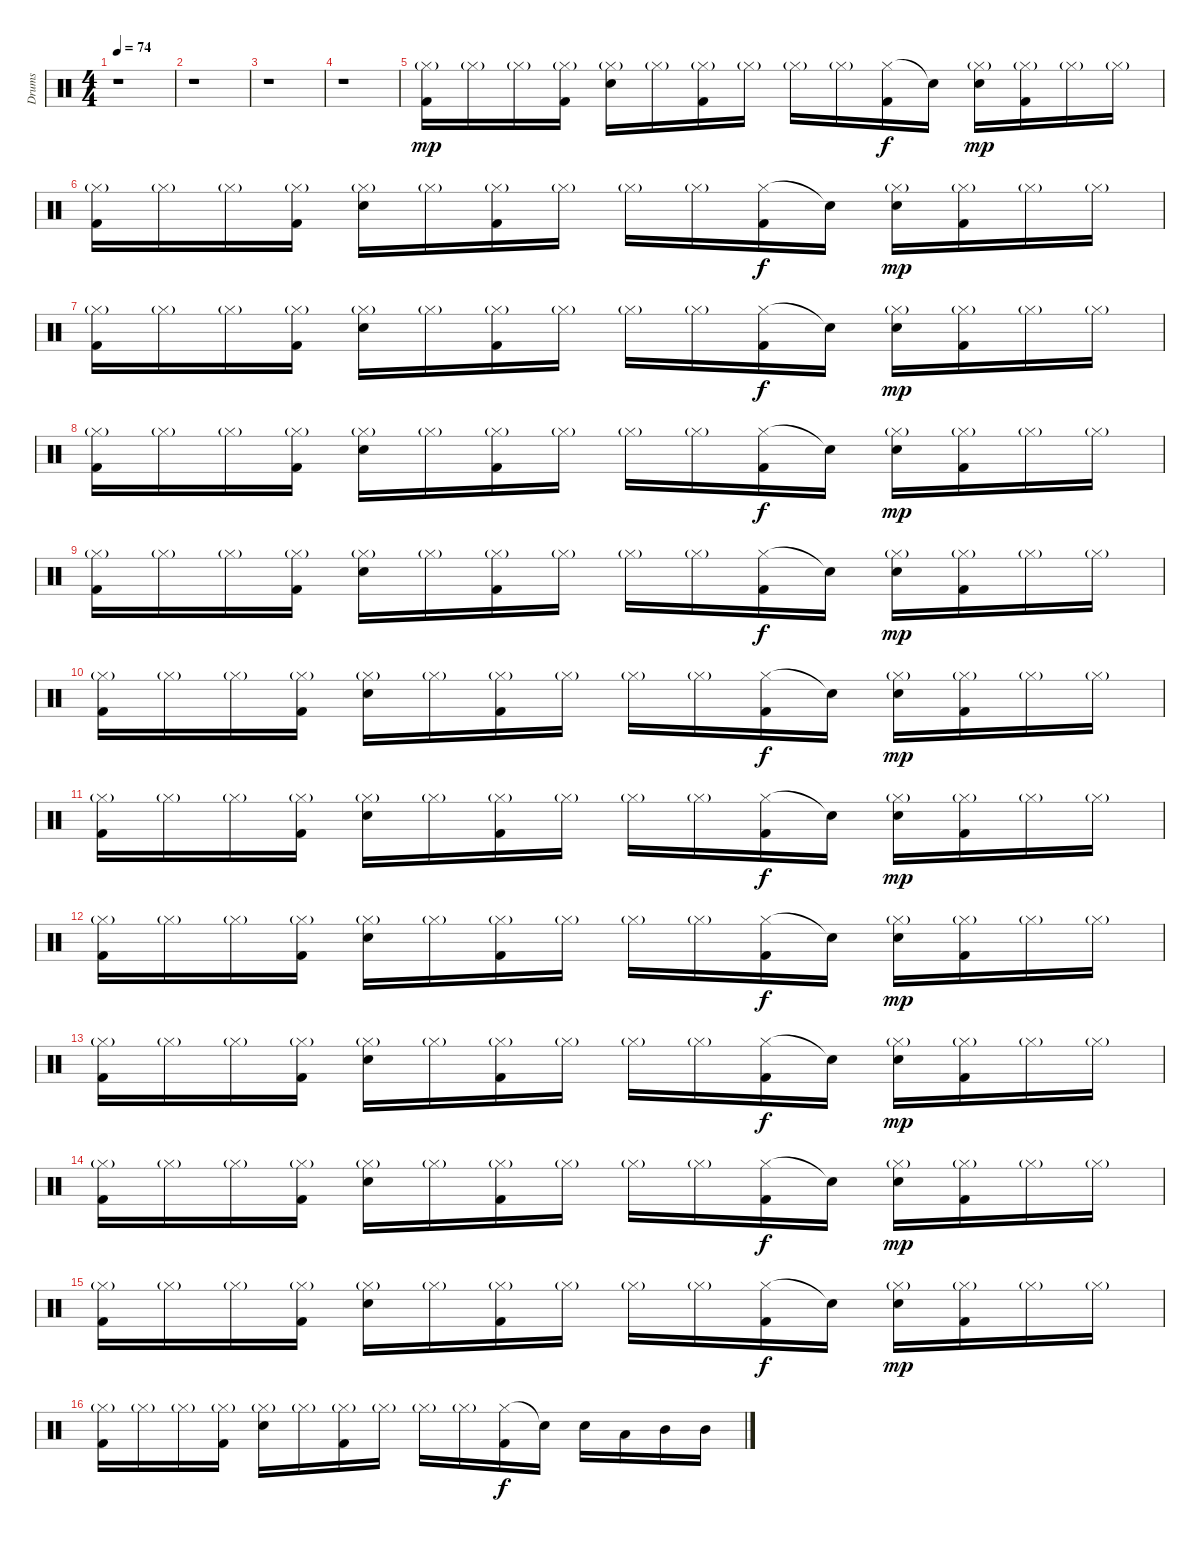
\track ("Drums" "Drums") {instrument percussion}
\staff {score}
\articulation defaults
\ts (4 4)
\tempo 74
\clef neutral
\ks c
r.1{dy mp} |
r.1 |
r.1 |
r.1 |
("Hi-Hat (closed)"{g} "Kick (hit) 2").16 "Hi-Hat (closed)"{g}.16 "Hi-Hat (closed)"{g}.16 ("Hi-Hat (closed)"{g} "Kick (hit) 2").16 ("Hi-Hat (closed)"{g} "Electric Snare (hit)").16 "Hi-Hat (closed)"{g}.16 ("Hi-Hat (closed)"{g} "Kick (hit) 2").16 "Hi-Hat (closed)"{g}.16 "Hi-Hat (closed)"{g}.16 "Hi-Hat (closed)"{g}.16 ("Hi-Hat (closed)" "Kick (hit) 2").16{dy f} "Snare (hit)"{t}.16 ("Hi-Hat (closed)"{g} "Electric Snare (hit)").16{dy mp} ("Hi-Hat (closed)"{g} "Kick (hit) 2").16 "Hi-Hat (closed)"{g}.16 "Hi-Hat (closed)"{g}.16 |
("Hi-Hat (closed)"{g} "Kick (hit) 2").16 "Hi-Hat (closed)"{g}.16 "Hi-Hat (closed)"{g}.16 ("Hi-Hat (closed)"{g} "Kick (hit) 2").16 ("Hi-Hat (closed)"{g} "Electric Snare (hit)").16 "Hi-Hat (closed)"{g}.16 ("Hi-Hat (closed)"{g} "Kick (hit) 2").16 "Hi-Hat (closed)"{g}.16 "Hi-Hat (closed)"{g}.16 "Hi-Hat (closed)"{g}.16 ("Hi-Hat (closed)" "Kick (hit) 2").16{dy f} "Snare (hit)"{t}.16 ("Hi-Hat (closed)"{g} "Electric Snare (hit)").16{dy mp} ("Hi-Hat (closed)"{g} "Kick (hit) 2").16 "Hi-Hat (closed)"{g}.16 "Hi-Hat (closed)"{g}.16 |
("Hi-Hat (closed)"{g} "Kick (hit) 2").16 "Hi-Hat (closed)"{g}.16 "Hi-Hat (closed)"{g}.16 ("Hi-Hat (closed)"{g} "Kick (hit) 2").16 ("Hi-Hat (closed)"{g} "Electric Snare (hit)").16 "Hi-Hat (closed)"{g}.16 ("Hi-Hat (closed)"{g} "Kick (hit) 2").16 "Hi-Hat (closed)"{g}.16 "Hi-Hat (closed)"{g}.16 "Hi-Hat (closed)"{g}.16 ("Hi-Hat (closed)" "Kick (hit) 2").16{dy f} "Snare (hit)"{t}.16 ("Hi-Hat (closed)"{g} "Electric Snare (hit)").16{dy mp} ("Hi-Hat (closed)"{g} "Kick (hit) 2").16 "Hi-Hat (closed)"{g}.16 "Hi-Hat (closed)"{g}.16 |
("Hi-Hat (closed)"{g} "Kick (hit) 2").16 "Hi-Hat (closed)"{g}.16 "Hi-Hat (closed)"{g}.16 ("Hi-Hat (closed)"{g} "Kick (hit) 2").16 ("Hi-Hat (closed)"{g} "Electric Snare (hit)").16 "Hi-Hat (closed)"{g}.16 ("Hi-Hat (closed)"{g} "Kick (hit) 2").16 "Hi-Hat (closed)"{g}.16 "Hi-Hat (closed)"{g}.16 "Hi-Hat (closed)"{g}.16 ("Hi-Hat (closed)" "Kick (hit) 2").16{dy f} "Snare (hit)"{t}.16 ("Hi-Hat (closed)"{g} "Electric Snare (hit)").16{dy mp} ("Hi-Hat (closed)"{g} "Kick (hit) 2").16 "Hi-Hat (closed)"{g}.16 "Hi-Hat (closed)"{g}.16 |
("Hi-Hat (closed)"{g} "Kick (hit) 2").16 "Hi-Hat (closed)"{g}.16 "Hi-Hat (closed)"{g}.16 ("Hi-Hat (closed)"{g} "Kick (hit) 2").16 ("Hi-Hat (closed)"{g} "Electric Snare (hit)").16 "Hi-Hat (closed)"{g}.16 ("Hi-Hat (closed)"{g} "Kick (hit) 2").16 "Hi-Hat (closed)"{g}.16 "Hi-Hat (closed)"{g}.16 "Hi-Hat (closed)"{g}.16 ("Hi-Hat (closed)" "Kick (hit) 2").16{dy f} "Snare (hit)"{t}.16 ("Hi-Hat (closed)"{g} "Electric Snare (hit)").16{dy mp} ("Hi-Hat (closed)"{g} "Kick (hit) 2").16 "Hi-Hat (closed)"{g}.16 "Hi-Hat (closed)"{g}.16 |
("Hi-Hat (closed)"{g} "Kick (hit) 2").16 "Hi-Hat (closed)"{g}.16 "Hi-Hat (closed)"{g}.16 ("Hi-Hat (closed)"{g} "Kick (hit) 2").16 ("Hi-Hat (closed)"{g} "Electric Snare (hit)").16 "Hi-Hat (closed)"{g}.16 ("Hi-Hat (closed)"{g} "Kick (hit) 2").16 "Hi-Hat (closed)"{g}.16 "Hi-Hat (closed)"{g}.16 "Hi-Hat (closed)"{g}.16 ("Hi-Hat (closed)" "Kick (hit) 2").16{dy f} "Snare (hit)"{t}.16 ("Hi-Hat (closed)"{g} "Electric Snare (hit)").16{dy mp} ("Hi-Hat (closed)"{g} "Kick (hit) 2").16 "Hi-Hat (closed)"{g}.16 "Hi-Hat (closed)"{g}.16 |
("Hi-Hat (closed)"{g} "Kick (hit) 2").16 "Hi-Hat (closed)"{g}.16 "Hi-Hat (closed)"{g}.16 ("Hi-Hat (closed)"{g} "Kick (hit) 2").16 ("Hi-Hat (closed)"{g} "Electric Snare (hit)").16 "Hi-Hat (closed)"{g}.16 ("Hi-Hat (closed)"{g} "Kick (hit) 2").16 "Hi-Hat (closed)"{g}.16 "Hi-Hat (closed)"{g}.16 "Hi-Hat (closed)"{g}.16 ("Hi-Hat (closed)" "Kick (hit) 2").16{dy f} "Snare (hit)"{t}.16 ("Hi-Hat (closed)"{g} "Electric Snare (hit)").16{dy mp} ("Hi-Hat (closed)"{g} "Kick (hit) 2").16 "Hi-Hat (closed)"{g}.16 "Hi-Hat (closed)"{g}.16 |
("Hi-Hat (closed)"{g} "Kick (hit) 2").16 "Hi-Hat (closed)"{g}.16 "Hi-Hat (closed)"{g}.16 ("Hi-Hat (closed)"{g} "Kick (hit) 2").16 ("Hi-Hat (closed)"{g} "Electric Snare (hit)").16 "Hi-Hat (closed)"{g}.16 ("Hi-Hat (closed)"{g} "Kick (hit) 2").16 "Hi-Hat (closed)"{g}.16 "Hi-Hat (closed)"{g}.16 "Hi-Hat (closed)"{g}.16 ("Hi-Hat (closed)" "Kick (hit) 2").16{dy f} "Snare (hit)"{t}.16 ("Hi-Hat (closed)"{g} "Electric Snare (hit)").16{dy mp} ("Hi-Hat (closed)"{g} "Kick (hit) 2").16 "Hi-Hat (closed)"{g}.16 "Hi-Hat (closed)"{g}.16 |
("Hi-Hat (closed)"{g} "Kick (hit) 2").16 "Hi-Hat (closed)"{g}.16 "Hi-Hat (closed)"{g}.16 ("Hi-Hat (closed)"{g} "Kick (hit) 2").16 ("Hi-Hat (closed)"{g} "Electric Snare (hit)").16 "Hi-Hat (closed)"{g}.16 ("Hi-Hat (closed)"{g} "Kick (hit) 2").16 "Hi-Hat (closed)"{g}.16 "Hi-Hat (closed)"{g}.16 "Hi-Hat (closed)"{g}.16 ("Hi-Hat (closed)" "Kick (hit) 2").16{dy f} "Snare (hit)"{t}.16 ("Hi-Hat (closed)"{g} "Electric Snare (hit)").16{dy mp} ("Hi-Hat (closed)"{g} "Kick (hit) 2").16 "Hi-Hat (closed)"{g}.16 "Hi-Hat (closed)"{g}.16 |
("Hi-Hat (closed)"{g} "Kick (hit) 2").16 "Hi-Hat (closed)"{g}.16 "Hi-Hat (closed)"{g}.16 ("Hi-Hat (closed)"{g} "Kick (hit) 2").16 ("Hi-Hat (closed)"{g} "Electric Snare (hit)").16 "Hi-Hat (closed)"{g}.16 ("Hi-Hat (closed)"{g} "Kick (hit) 2").16 "Hi-Hat (closed)"{g}.16 "Hi-Hat (closed)"{g}.16 "Hi-Hat (closed)"{g}.16 ("Hi-Hat (closed)" "Kick (hit) 2").16{dy f} "Snare (hit)"{t}.16 ("Hi-Hat (closed)"{g} "Electric Snare (hit)").16{dy mp} ("Hi-Hat (closed)"{g} "Kick (hit) 2").16 "Hi-Hat (closed)"{g}.16 "Hi-Hat (closed)"{g}.16 |
("Hi-Hat (closed)"{g} "Kick (hit) 2").16 "Hi-Hat (closed)"{g}.16 "Hi-Hat (closed)"{g}.16 ("Hi-Hat (closed)"{g} "Kick (hit) 2").16 ("Hi-Hat (closed)"{g} "Electric Snare (hit)").16 "Hi-Hat (closed)"{g}.16 ("Hi-Hat (closed)"{g} "Kick (hit) 2").16 "Hi-Hat (closed)"{g}.16 "Hi-Hat (closed)"{g}.16 "Hi-Hat (closed)"{g}.16 ("Hi-Hat (closed)" "Kick (hit) 2").16{dy f} "Snare (hit)"{t}.16 ("Hi-Hat (closed)"{g} "Electric Snare (hit)").16{dy mp} ("Hi-Hat (closed)"{g} "Kick (hit) 2").16 "Hi-Hat (closed)"{g}.16 "Hi-Hat (closed)"{g}.16 |
("Hi-Hat (closed)"{g} "Kick (hit) 2").16 "Hi-Hat (closed)"{g}.16 "Hi-Hat (closed)"{g}.16 ("Hi-Hat (closed)"{g} "Kick (hit) 2").16 ("Hi-Hat (closed)"{g} "Electric Snare (hit)").16 "Hi-Hat (closed)"{g}.16 ("Hi-Hat (closed)"{g} "Kick (hit) 2").16 "Hi-Hat (closed)"{g}.16 "Hi-Hat (closed)"{g}.16 "Hi-Hat (closed)"{g}.16 ("Hi-Hat (closed)" "Kick (hit) 2").16{dy f} "Snare (hit)"{t}.16 "Electric Snare (hit)".16 "Low Tom (hit)".16 "Mid Tom (hit)".16 "Mid Tom (hit)".16
